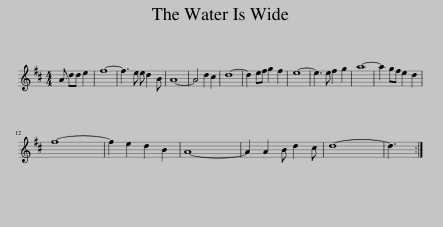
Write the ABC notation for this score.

X:1
L:1/8
M:4/4
I:linebreak $
K:D
V:1 treble
V:1
 A dd e2 | f8- | f3 e e d2 B | A8- | A4 d2 c2 | %5
 d8- | d2 ef g2 f2 | e8- | e3 e f2 g2 | a8- | %10
 a2 gf e2 d2 |$ f8- | f2 e2 d2 B2 | A8- | A2 A2 B d2 c | %15
 d8- | d3 :| %17
